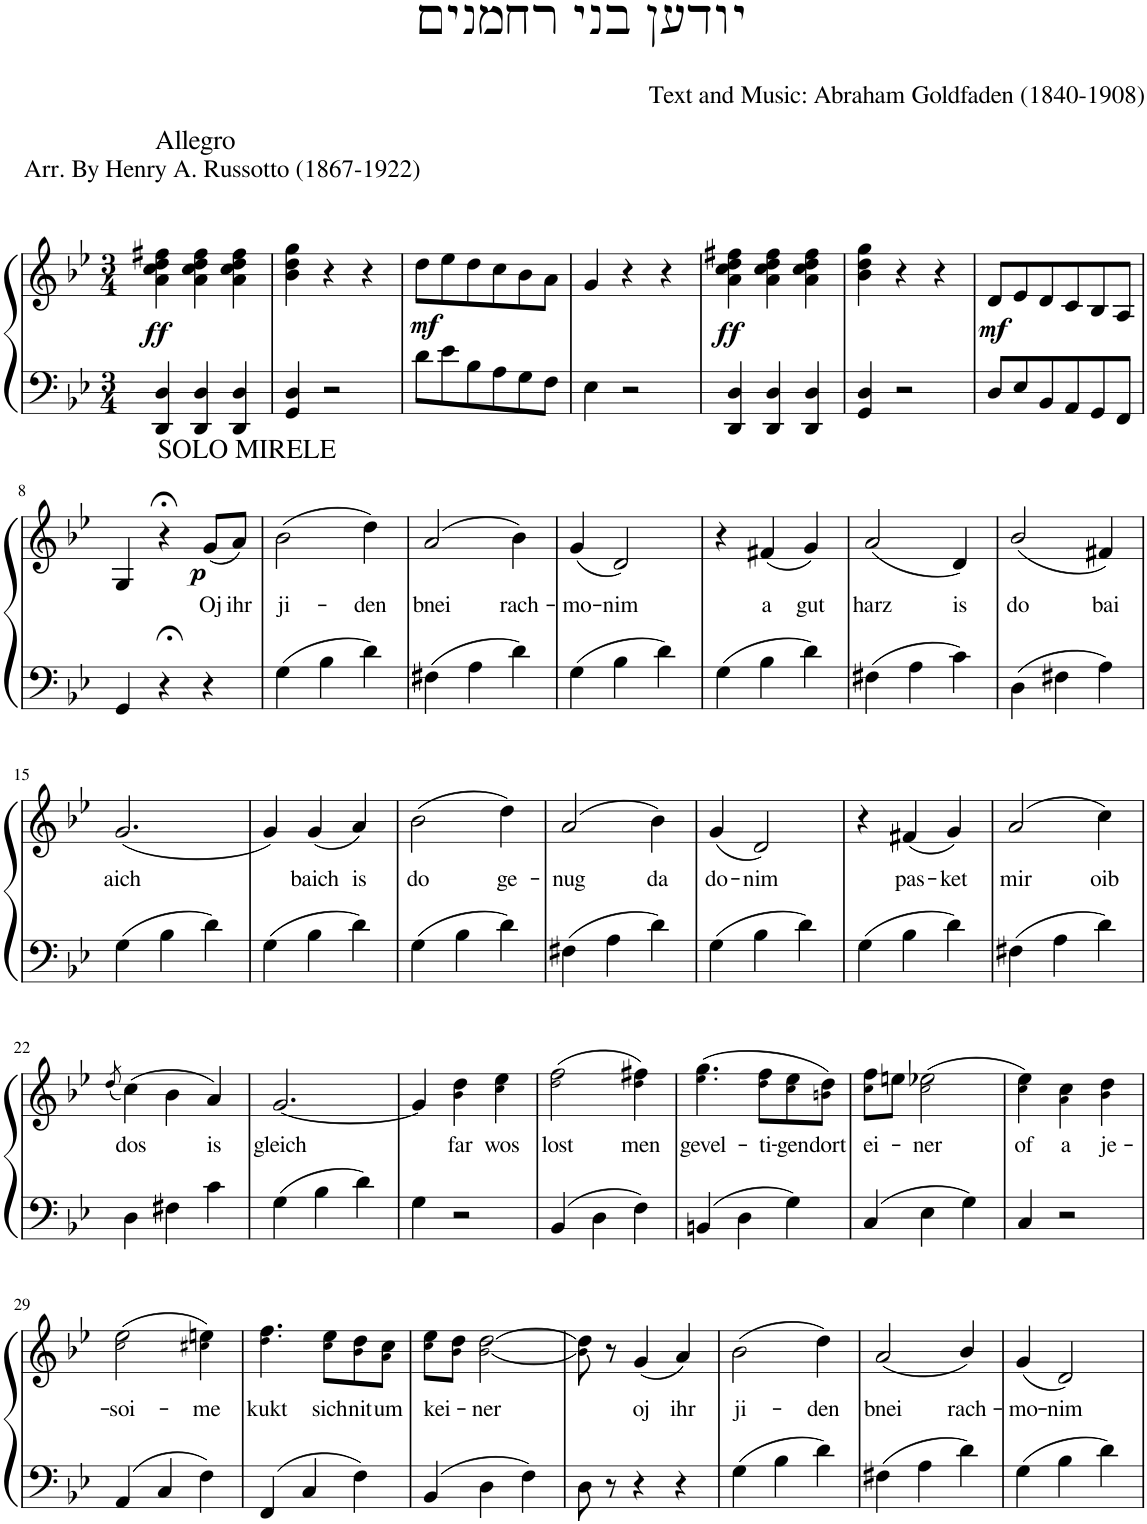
**kern	**kern	**text	**dynam
*part1	*part1	*part1	*part1
*staff2	*staff1	*staff1	*staff1/2
*I"Klavier	*	*	*
*I'Klav.	*	*	*
*clefF4	*clefG2	*	*
*k[b-e-]	*k[b-e-]	*	*
*M3/4	*M3/4	*	*
=1	=1	=1	=1
!	!LO:TX:a:t=Allegro	!	!
!	!LO:TX:a:t=Arr. By Henry A. Russotto (1867-1922)	!	!
!	!	!	!LO:DY:b
4DD/ 4D/	4a\ 4cc\ 4dd\ 4ff#X\	.	ff
4DD/ 4D/	4a\ 4cc\ 4dd\ 4ff#\	.	.
4DD/ 4D/	4a\ 4cc\ 4dd\ 4ff#\	.	.
=2	=2	=2	=2
4GG/ 4D/	4b-\ 4dd\ 4gg\	.	.
2r	4r	.	.
.	4r	.	.
=3	=3	=3	=3
!	!	!	!LO:DY:b
8d\L	8dd\L	.	mf
8e-\	8ee-\	.	.
8B-\	8dd\	.	.
8A\	8cc\	.	.
8G\	8b-\	.	.
8F\J	8a\J	.	.
=4	=4	=4	=4
4E-\	4g/	.	.
2r	4r	.	.
.	4r	.	.
=5	=5	=5	=5
!	!	!	!LO:DY:b
4DD/ 4D/	4a\ 4cc\ 4dd\ 4ff#X\	.	ff
4DD/ 4D/	4a\ 4cc\ 4dd\ 4ff#\	.	.
4DD/ 4D/	4a\ 4cc\ 4dd\ 4ff#\	.	.
=6	=6	=6	=6
4GG/ 4D/	4b-\ 4dd\ 4gg\	.	.
2r	4r	.	.
.	4r	.	.
=7	=7	=7	=7
!	!	!	!LO:DY:b
8D/L	8d/L	.	mf
8E-/	8e-/	.	.
8BB-/	8d/	.	.
8AA/	8c/	.	.
8GG/	8B-/	.	.
8FF/J	8A/J	.	.
!!LO:LB:g=z
=8	=8	=8	=8
4GG/	4G/	.	.
!	!LO:TX:a:t=SOLO MIRELE	!	!
4r;<	4r;<	.	.
!	!	!LO:LY:b	!LO:DY:b
4r	(8g/L	Oj	p
!	!	!LO:LY:b	!
.	8a/J)	ihr	.
=9	=9	=9	=9
!	!	!LO:LY:b	!
4G\	(2b-\	ji-	.
4B-\	.	.	.
!	!	!LO:LY:b	!
4d\	4dd\)	-den	.
=10	=10	=10	=10
!	!	!LO:LY:b	!
4F#X\	(2a/	bnei	.
4A\	.	.	.
!	!	!LO:LY:b	!
4d\	4b-\)	rach-	.
=11	=11	=11	=11
!	!	!LO:LY:b	!
4G\	(4g/	-mo-	.
!	!	!LO:LY:b	!
4B-\	2d/)	-nim	.
4d\	.	.	.
=12	=12	=12	=12
4G\	4r	.	.
!	!	!LO:LY:b	!
4B-\	(4f#X/	a	.
!	!	!LO:LY:b	!
4d\	4g/)	gut	.
=13	=13	=13	=13
!	!	!LO:LY:b	!
4F#X\	(2a/	harz	.
4A\	.	.	.
!	!	!LO:LY:b	!
4c\	4d/)	is	.
=14	=14	=14	=14
!	!	!LO:LY:b	!
4D\	(2b-/	do	.
4F#X\	.	.	.
!	!	!LO:LY:b	!
4A\	4f#X/)	bai	.
!!LO:LB:g=z
=15	=15	=15	=15
!	!	!LO:LY:b	!
4G\	(2.g/	aich	.
4B-\	.	.	.
4d\	.	.	.
=16	=16	=16	=16
4G\	4g/)	.	.
!	!	!LO:LY:b	!
4B-\	(4g/	baich	.
!	!	!LO:LY:b	!
4d\	4a/)	is	.
=17	=17	=17	=17
!	!	!LO:LY:b	!
4G\	(2b-\	do	.
4B-\	.	.	.
!	!	!LO:LY:b	!
4d\	4dd\)	ge-	.
=18	=18	=18	=18
!	!	!LO:LY:b	!
4F#X\	(2a/	-nug	.
4A\	.	.	.
!	!	!LO:LY:b	!
4d\	4b-\)	da	.
=19	=19	=19	=19
!	!	!LO:LY:b	!
4G\	(4g/	do-	.
!	!	!LO:LY:b	!
4B-\	2d/)	-nim	.
4d\	.	.	.
=20	=20	=20	=20
4G\	4r	.	.
!	!	!LO:LY:b	!
4B-\	(4f#X/	pas-	.
!	!	!LO:LY:b	!
4d\	4g/)	-ket	.
=21	=21	=21	=21
!	!	!LO:LY:b	!
4F#X\	(2a/	mir	.
4A\	.	.	.
!	!	!LO:LY:b	!
4d\	4cc\)	oib	.
!!LO:LB:g=z
=22	=22	=22	=22
.	(8qdd/	.	.
!	!	!LO:LY:b	!
4D\	(4cc\)	dos	.
4F#X\	4b-\	.	.
!	!	!LO:LY:b	!
4c\	4a/)	is	.
=23	=23	=23	=23
!	!	!LO:LY:b	!
4G\	[2.g/	gleich	.
4B-\	.	.	.
4d\	.	.	.
=24	=24	=24	=24
4G\	4g/]	.	.
!	!	!LO:LY:b	!
2r	4b-!\ 4dd\	far	.
!	!	!LO:LY:b	!
.	4cc!\ 4ee-\	wos	.
=25	=25	=25	=25
!	!	!LO:LY:b	!
4BB-/	(2dd!\ 2ff\	lost	.
4D\	.	.	.
!	!	!LO:LY:b	!
4F\	4dd!\ 4ff#X\)	men	.
=26	=26	=26	=26
!	!	!LO:LY:b	!
4BBn/	(4.ee-!\ 4.gg\	gevel-	.
4D\	.	.	.
!	!	!LO:LY:b	!
.	8dd!\ 8ff\L	-ti-	.
!	!	!LO:LY:b	!
4G\	8cc!\ 8ee-\	-gen	.
!	!	!LO:LY:b	!
.	8bn!\ 8dd\J)	dort	.
=27	=27	=27	=27
!	!	!LO:LY:b	!
4C/	8cc!\ 8ff\L	ei-	.
.	8een\J	.	.
!	!	!LO:LY:b	!
4E-\	(2cc!\ 2ee-X\	-ner	.
4G\	.	.	.
=28	=28	=28	=28
!	!	!LO:LY:b	!
4C/	4cc!\ 4ee-\)	of	.
!	!	!LO:LY:b	!
2r	4a!\ 4cc\	a	.
!	!	!LO:LY:b	!
.	4b-!\ 4dd\	je-	.
!!LO:LB:g=z
=29	=29	=29	=29
!	!	!LO:LY:b	!
4AA/	(2cc!\ 2ee-\	soi-	.
4C/	.	.	.
!	!	!LO:LY:b	!
4F\	4cc#X!\ 4een\)	-me	.
=30	=30	=30	=30
!	!	!LO:LY:b	!
4FF/	4.dd!\ 4.ff\	kukt	.
4C/	.	.	.
!	!	!LO:LY:b	!
.	8cc!\ 8ee-\L	sich	.
!	!	!LO:LY:b	!
4F\	8b-!\ 8dd\	nit	.
!	!	!LO:LY:b	!
.	8a!\ 8cc\J	um	.
=31	=31	=31	=31
!	!	!LO:LY:b	!
4BB-/	8cc!\ 8ee-\L	kei-	.
.	8b-!\ 8dd\J	.	.
!	!	!LO:LY:b	!
4D\	[2b-!\ [2dd\	-ner	.
4F\	.	.	.
=32	=32	=32	=32
8D\	8b-!\] 8dd\]	.	.
8r	8r	.	.
!	!	!LO:LY:b	!
4r	(4g/	oj	.
!	!	!LO:LY:b	!
4r	4a/)	ihr	.
=33	=33	=33	=33
!	!	!LO:LY:b	!
4G\	(2b-\	ji-	.
4B-\	.	.	.
!	!	!LO:LY:b	!
4d\	4dd\)	-den	.
=34	=34	=34	=34
!	!	!LO:LY:b	!
4F#X\	(2a/	bnei	.
4A\	.	.	.
!	!	!LO:LY:b	!
4d\	4b-/)	rach-	.
=35	=35	=35	=35
!	!	!LO:LY:b	!
4G\	(4g/	-mo-	.
!	!	!LO:LY:b	!
4B-\	2d/)	-nim	.
4d\	.	.	.
=	=	=	=
*-	*-	*-	*-
